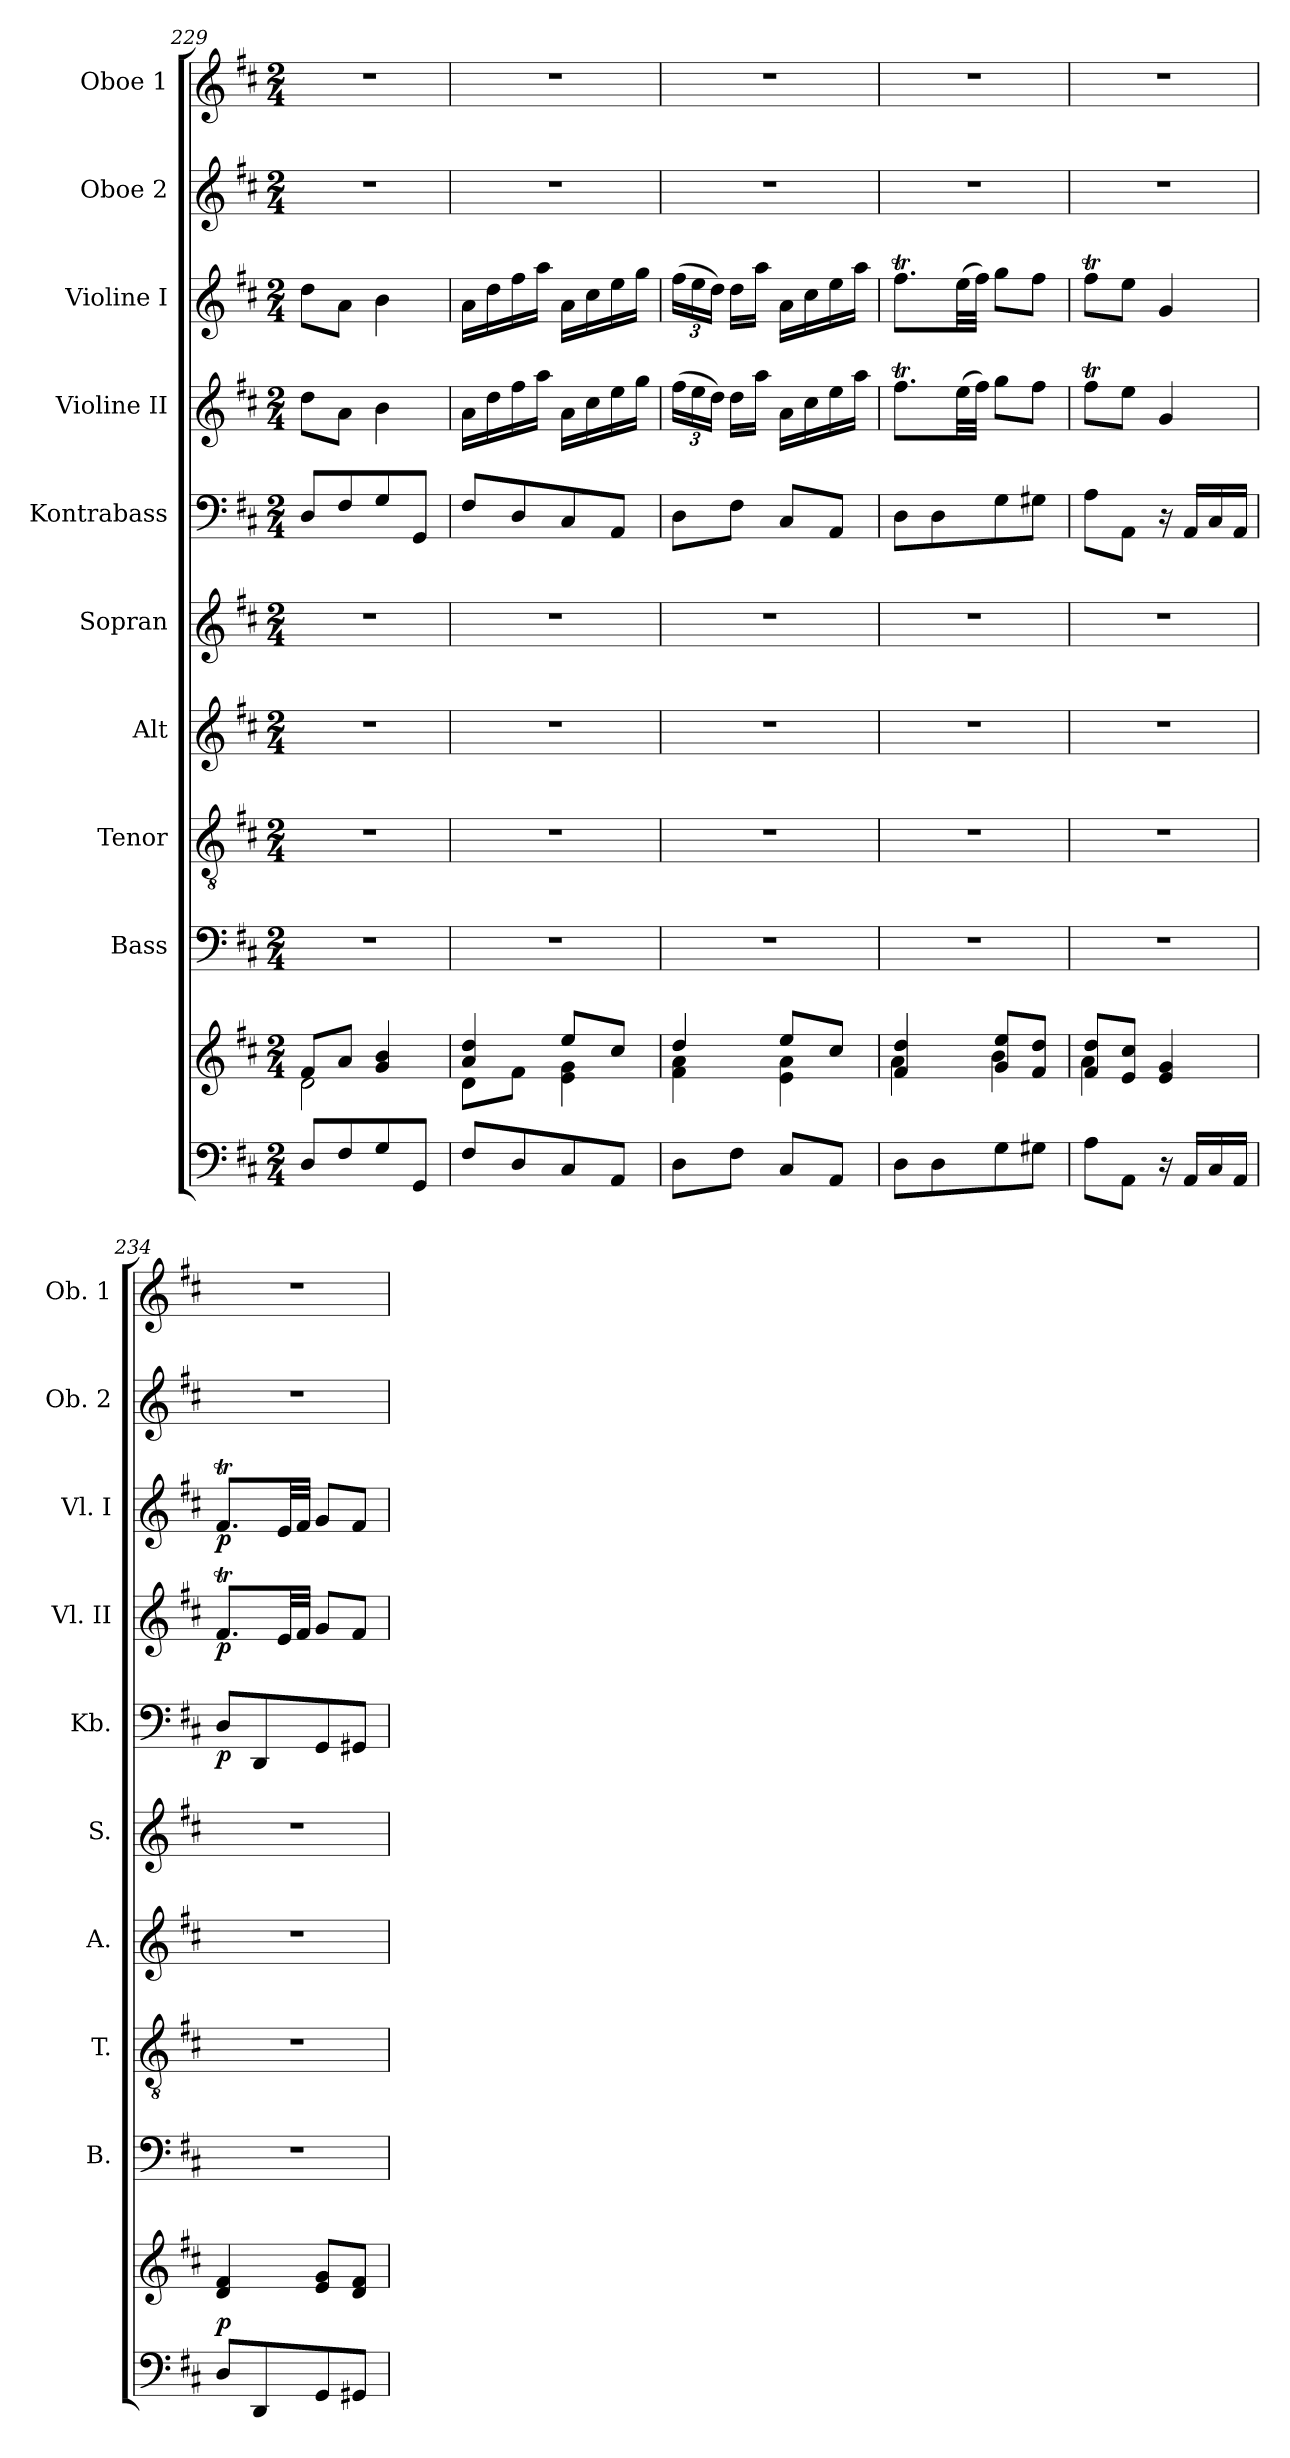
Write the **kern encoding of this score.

**kern	**kern	**dynam	**kern	**kern	**kern	**kern	**kern	**dynam	**kern	**dynam	**kern	**dynam	**kern	**kern
*part10	*part10	*part10	*part9	*part8	*part7	*part6	*part5	*part5	*part4	*part4	*part3	*part3	*part2	*part1
*staff11	*staff10	*staff10/11	*staff9	*staff8	*staff7	*staff6	*staff5	*staff5	*staff4	*staff4	*staff3	*staff3	*staff2	*staff1
*	*	*	*I"Bass	*I"Tenor	*I"Alt	*I"Sopran	*I"Kontrabass	*	*I"Violine II	*	*I"Violine I	*	*I"Oboe 2	*I"Oboe 1
*	*	*	*I'B.	*I'T.	*I'A.	*I'S.	*I'Kb.	*	*I'Vl. II	*	*I'Vl. I	*	*I'Ob. 2	*I'Ob. 1
*clefF4	*clefG2	*	*clefF4	*clefGv2	*clefG2	*clefG2	*clefF4	*	*clefG2	*	*clefG2	*	*clefG2	*clefG2
*	*	*	*	*	*	*	*ITrd7c12	*	*	*	*	*	*	*
*k[f#c#]	*k[f#c#]	*	*k[f#c#]	*k[f#c#]	*k[f#c#]	*k[f#c#]	*k[f#c#]	*	*k[f#c#]	*	*k[f#c#]	*	*k[f#c#]	*k[f#c#]
*D:	*D:	*	*D:	*D:	*D:	*D:	*D:	*	*D:	*	*D:	*	*D:	*D:
*M2/4	*M2/4	*	*M2/4	*M2/4	*M2/4	*M2/4	*M2/4	*	*M2/4	*	*M2/4	*	*M2/4	*M2/4
=229	=229	=229	=229	=229	=229	=229	=229	=229	=229	=229	=229	=229	=229	=229
*	*^	*	*	*	*	*	*	*	*	*	*	*	*	*
8D/L	8f#/L	2d\	.	2r	2r	2r	2r	8DD/L	.	8dd\L	.	8dd\L	.	2r	2r
8F#/	8a/J	.	.	.	.	.	.	8FF#/	.	8a\J	.	8a\J	.	.	.
8G/	4g/ 4b/	.	.	.	.	.	.	8GG/	.	4b\	.	4b\	.	.	.
8GG/J	.	.	.	.	.	.	.	8GGG/J	.	.	.	.	.	.	.
=230	=230	=230	=230	=230	=230	=230	=230	=230	=230	=230	=230	=230	=230	=230	=230
8F#/L	4a/ 4dd/	8d\L	.	2r	2r	2r	2r	8FF#/L	.	16a\LL	.	16a\LL	.	2r	2r
.	.	.	.	.	.	.	.	.	.	16dd\	.	16dd\	.	.	.
8D/	.	8f#\J	.	.	.	.	.	8DD/	.	16ff#\	.	16ff#\	.	.	.
.	.	.	.	.	.	.	.	.	.	16aa\JJ	.	16aa\JJ	.	.	.
8C#/	8ee/L	4e\ 4g\	.	.	.	.	.	8CC#/	.	16a\LL	.	16a\LL	.	.	.
.	.	.	.	.	.	.	.	.	.	16cc#\	.	16cc#\	.	.	.
8AA/J	8cc#/J	.	.	.	.	.	.	8AAA/J	.	16ee\	.	16ee\	.	.	.
.	.	.	.	.	.	.	.	.	.	16gg\JJ	.	16gg\JJ	.	.	.
=231	=231	=231	=231	=231	=231	=231	=231	=231	=231	=231	=231	=231	=231	=231	=231
8D\L	4dd/	4f#\ 4a\	.	2r	2r	2r	2r	8DD\L	.	(>24ff#\LL	.	(>24ff#\LL	.	2r	2r
.	.	.	.	.	.	.	.	.	.	24ee\	.	24ee\	.	.	.
.	.	.	.	.	.	.	.	.	.	24dd\JJ)	.	24dd\JJ)	.	.	.
8F#\J	.	.	.	.	.	.	.	8FF#\J	.	16dd\LL	.	16dd\LL	.	.	.
.	.	.	.	.	.	.	.	.	.	16aa\JJ	.	16aa\JJ	.	.	.
8C#/L	8ee/L	4e\ 4a\	.	.	.	.	.	8CC#/L	.	16a\LL	.	16a\LL	.	.	.
.	.	.	.	.	.	.	.	.	.	16cc#\	.	16cc#\	.	.	.
8AA/J	8cc#/J	.	.	.	.	.	.	8AAA/J	.	16ee\	.	16ee\	.	.	.
.	.	.	.	.	.	.	.	.	.	16aa\JJ	.	16aa\JJ	.	.	.
=232	=232	=232	=232	=232	=232	=232	=232	=232	=232	=232	=232	=232	=232	=232	=232
8D\L	4f#/ 4dd/	4a\	.	2r	2r	2r	2r	8DD\L	.	8.ff#t\L	.	8.ff#t\L	.	2r	2r
8D\	.	.	.	.	.	.	.	8DD\	.	.	.	.	.	.	.
.	.	.	.	.	.	.	.	.	.	(>32ee\LL	.	(>32ee\LL	.	.	.
.	.	.	.	.	.	.	.	.	.	32ff#\JJJ)	.	32ff#\JJJ)	.	.	.
8G\	8g/ 8ee/L	4b\	.	.	.	.	.	8GG\	.	8gg\L	.	8gg\L	.	.	.
8G#X\J	8f#/ 8dd/J	.	.	.	.	.	.	8GG#X\J	.	8ff#\J	.	8ff#\J	.	.	.
=233	=233	=233	=233	=233	=233	=233	=233	=233	=233	=233	=233	=233	=233	=233	=233
8A\L	8f#/ 8dd/L	4a\	.	2r	2r	2r	2r	8AA\L	.	8ff#t\L	.	8ff#t\L	.	2r	2r
8AA\J	8e/ 8cc#/J	.	.	.	.	.	.	8AAA\J	.	8ee\J	.	8ee\J	.	.	.
16r	4e/ 4g/	4ryy	.	.	.	.	.	16r	.	4g/	.	4g/	.	.	.
16AA/LL	.	.	.	.	.	.	.	16AAA/LL	.	.	.	.	.	.	.
16C#/	.	.	.	.	.	.	.	16CC#/	.	.	.	.	.	.	.
16AA/JJ	.	.	.	.	.	.	.	16AAA/JJ	.	.	.	.	.	.	.
*	*v	*v	*	*	*	*	*	*	*	*	*	*	*	*	*
!!LO:PB:g=z
=234	=234	=234	=234	=234	=234	=234	=234	=234	=234	=234	=234	=234	=234	=234
!	!	!LO:DY:a=2	!	!	!	!	!	!LO:DY:b	!	!LO:DY:b	!	!LO:DY:b	!	!
8D/L	4d/ 4f#/	p	2r	2r	2r	2r	8DD/L	p	8.f#t/L	p	8.f#t/L	p	2r	2r
8DD/	.	.	.	.	.	.	8DDD/	.	.	.	.	.	.	.
.	.	.	.	.	.	.	.	.	32e/LL	.	32e/LL	.	.	.
.	.	.	.	.	.	.	.	.	32f#/JJJ	.	32f#/JJJ	.	.	.
8GG/	8e/ 8g/L	.	.	.	.	.	8GGG/	.	8g/L	.	8g/L	.	.	.
8GG#X/J	8d/ 8f#/J	.	.	.	.	.	8GGG#X/J	.	8f#/J	.	8f#/J	.	.	.
=	=	=	=	=	=	=	=	=	=	=	=	=	=	=
*-	*-	*-	*-	*-	*-	*-	*-	*-	*-	*-	*-	*-	*-	*-
